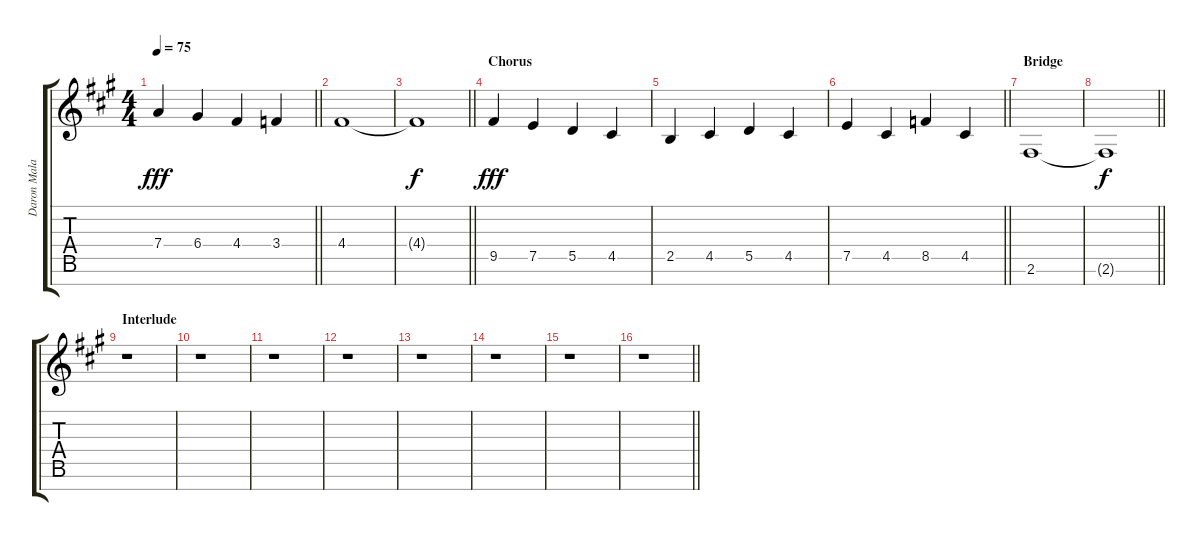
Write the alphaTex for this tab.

\track ("Daron Malakian [Vocals]" "Daron Mala") {instrument acousticgrandpiano}
\staff {score tabs}
\tuning (E5 B4 G4 D4 A3 E3 B2) {hide}
\ts (4 4)
\tempo 75
\clef g2
\barLineRight lightlight
\ks f#minor
7.4.4{dy fff} 6.4.4 4.4.4 3.4.4 |
4.4.1 |
\barLineRight lightlight
4.4{t}.1{dy f} |
\section ("" "Chorus")
9.5.4{dy fff} 7.5.4 5.5.4 4.5.4 |
2.5.4 4.5.4 5.5.4 4.5.4 |
\barLineRight lightlight
7.5.4 4.5.4 8.5.4 4.5.4 |
\section ("" "Bridge")
2.6.1 |
\barLineRight lightlight
2.6{t}.1{dy f} |
\section ("" "Interlude")
r.1 |
r.1 |
r.1 |
r.1 |
r.1 |
r.1 |
r.1 |
\barLineRight lightlight
r.1
